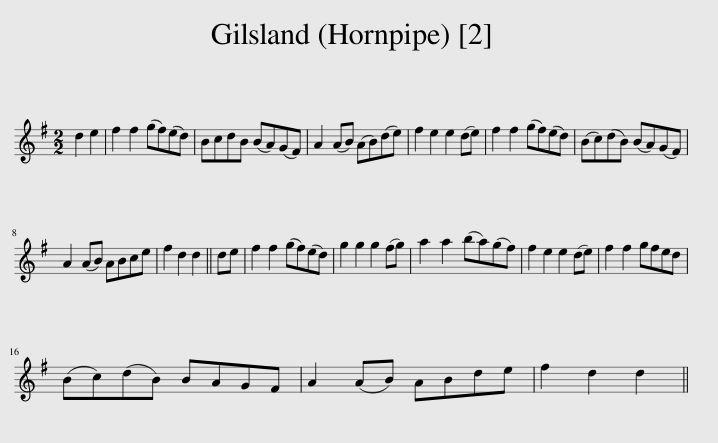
X:1
L:1/8
M:2/2
I:linebreak $
K:G
V:1 treble
V:1
 d2 e2 | f2 f2 (gf)(ed) | BcdB (BA)(GF) | A2 (AB) (AB)(de) | f2 e2 e2 (de) | %5
 f2 f2 (gf)(ed) | (Bc)(dB) (BA)(GF) |$ A2 (AB) ABce | f2 d2 d2 || de | %10
 f2 f2 (gf)(ed) | g2 g2 g2 (fg) | a2 a2 (ba)(gf) | f2 e2 e2 (de) | f2 f2 gfed |$ %15
 (Bc)(dB) BAGF | A2 (AB) ABde | f2 d2 d2 || %18
